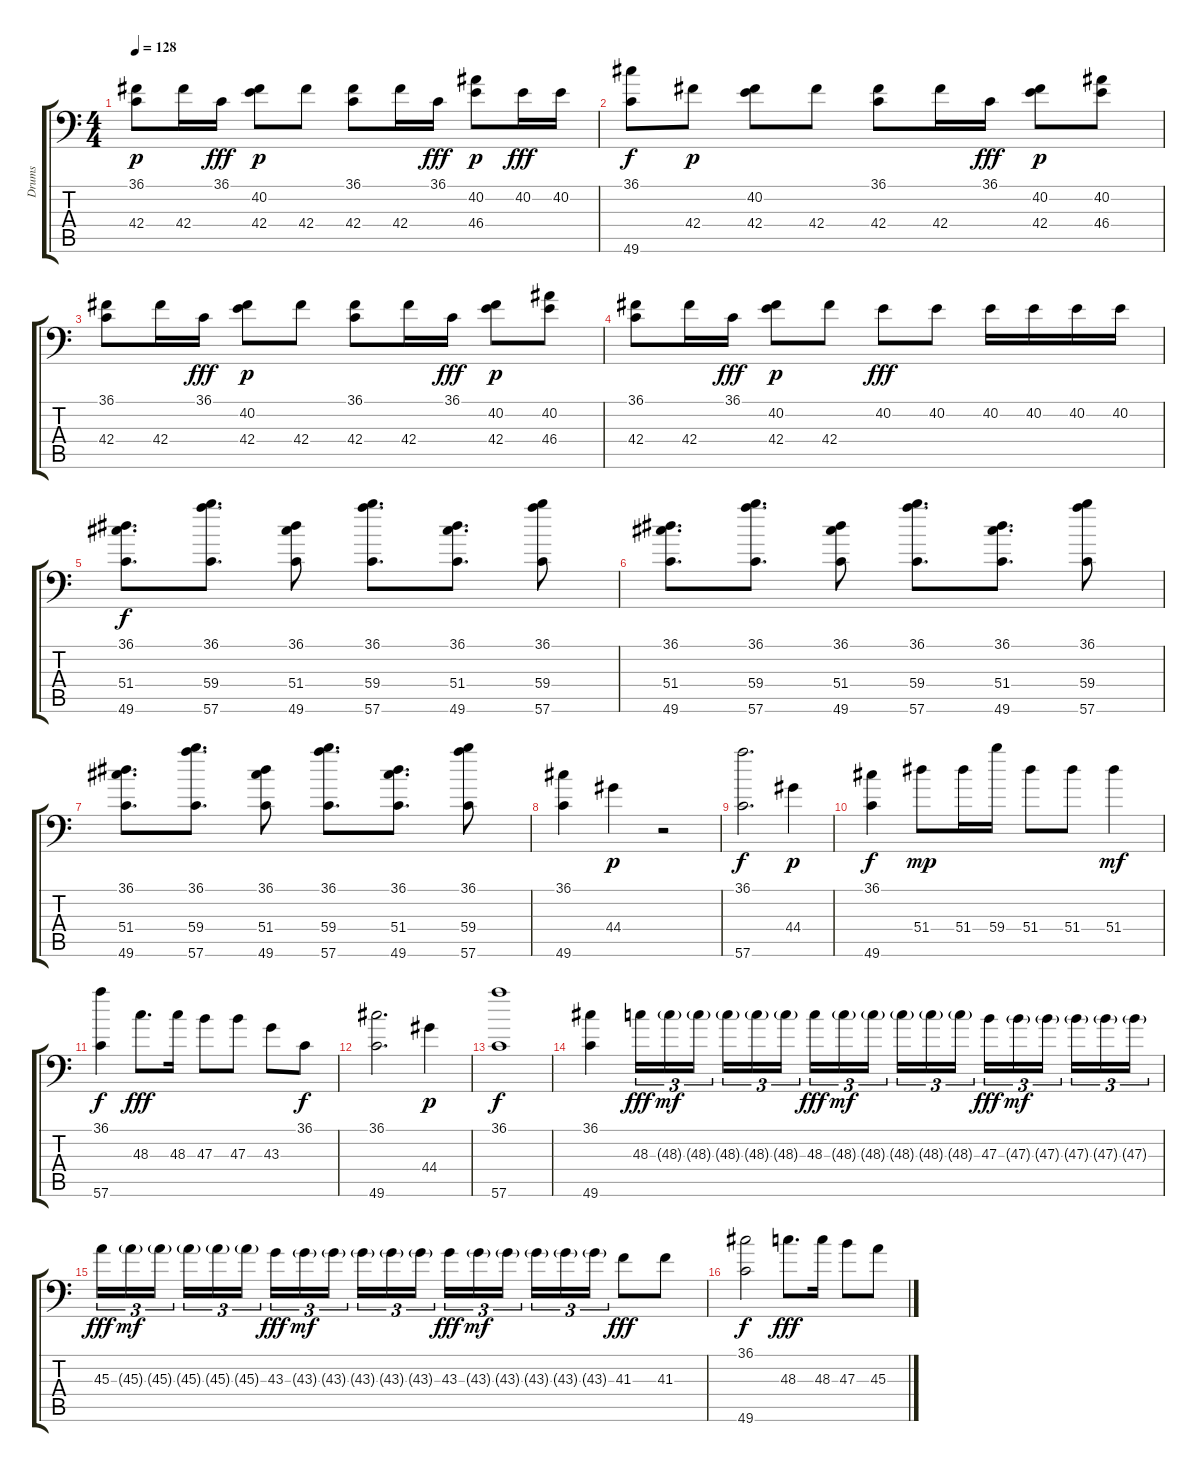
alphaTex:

\track ("Drums" "Drums") {instrument acousticgrandpiano}
\staff {score tabs}
\tuning (C-1 C-1 C-1 C-1 C-1 C-1) {hide}
\ts (4 4)
\tempo 128
\clef f4
\ks c
(36.1 42.4).8{dy p} 42.4.16 36.1.16{dy fff} (40.2 42.4).8{dy p} 42.4.8 (36.1 42.4).8 42.4.16 36.1.16{dy fff} (40.2 46.4).8{dy p} 40.2.16{dy fff} 40.2.16 |
(36.1 49.6).8{dy f} 42.4.8{dy p} (40.2 42.4).8 42.4.8 (36.1 42.4).8 42.4.16 36.1.16{dy fff} (40.2 42.4).8{dy p} (40.2 46.4).8 |
(36.1 42.4).8 42.4.16 36.1.16{dy fff} (40.2 42.4).8{dy p} 42.4.8 (36.1 42.4).8 42.4.16 36.1.16{dy fff} (40.2 42.4).8{dy p} (40.2 46.4).8 |
(36.1 42.4).8 42.4.16 36.1.16{dy fff} (40.2 42.4).8{dy p} 42.4.8 40.2.8{dy fff} 40.2.8 40.2.16 40.2.16 40.2.16 40.2.16 |
(36.1 51.4 49.6).8{d dy f} (36.1 59.4 57.6).8{d} (36.1 51.4 49.6).8 (36.1 59.4 57.6).8{d} (36.1 51.4 49.6).8{d} (36.1 59.4 57.6).8 |
(36.1 51.4 49.6).8{d} (36.1 59.4 57.6).8{d} (36.1 51.4 49.6).8 (36.1 59.4 57.6).8{d} (36.1 51.4 49.6).8{d} (36.1 59.4 57.6).8 |
(36.1 51.4 49.6).8{d} (36.1 59.4 57.6).8{d} (36.1 51.4 49.6).8 (36.1 59.4 57.6).8{d} (36.1 51.4 49.6).8{d} (36.1 59.4 57.6).8 |
(36.1 49.6).4 44.4.4{dy p} r.2 |
(36.1 57.6).2{d dy f} 44.4.4{dy p} |
(36.1 49.6).4{dy f} 51.4.8{dy mp} 51.4.16 59.4.16 51.4.8 51.4.8 51.4.4{dy mf} |
(36.1 57.6).4{dy f} 48.3.8{d dy fff} 48.3.16 47.3.8 47.3.8 43.3.8 36.1.8{dy f} |
(36.1 49.6).2{d} 44.4.4{dy p} |
(36.1 57.6).1{dy f} |
(36.1 49.6).4 48.3.16{tu (3 2) dy fff} 48.3{g}.16{tu (3 2) dy mf} 48.3{g}.16{tu (3 2)} 48.3{g}.16{tu (3 2)} 48.3{g}.16{tu (3 2)} 48.3{g}.16{tu (3 2)} 48.3.16{tu (3 2) dy fff} 48.3{g}.16{tu (3 2) dy mf} 48.3{g}.16{tu (3 2)} 48.3{g}.16{tu (3 2)} 48.3{g}.16{tu (3 2)} 48.3{g}.16{tu (3 2)} 47.3.16{tu (3 2) dy fff} 47.3{g}.16{tu (3 2) dy mf} 47.3{g}.16{tu (3 2)} 47.3{g}.16{tu (3 2)} 47.3{g}.16{tu (3 2)} 47.3{g}.16{tu (3 2)} |
45.3.16{tu (3 2) dy fff} 45.3{g}.16{tu (3 2) dy mf} 45.3{g}.16{tu (3 2)} 45.3{g}.16{tu (3 2)} 45.3{g}.16{tu (3 2)} 45.3{g}.16{tu (3 2)} 43.3.16{tu (3 2) dy fff} 43.3{g}.16{tu (3 2) dy mf} 43.3{g}.16{tu (3 2)} 43.3{g}.16{tu (3 2)} 43.3{g}.16{tu (3 2)} 43.3{g}.16{tu (3 2)} 43.3.16{tu (3 2) dy fff} 43.3{g}.16{tu (3 2) dy mf} 43.3{g}.16{tu (3 2)} 43.3{g}.16{tu (3 2)} 43.3{g}.16{tu (3 2)} 43.3{g}.16{tu (3 2)} 41.3.8{dy fff} 41.3.8 |
(36.1 49.6).2{dy f} 48.3.8{d dy fff} 48.3.16 47.3.8 45.3.8
